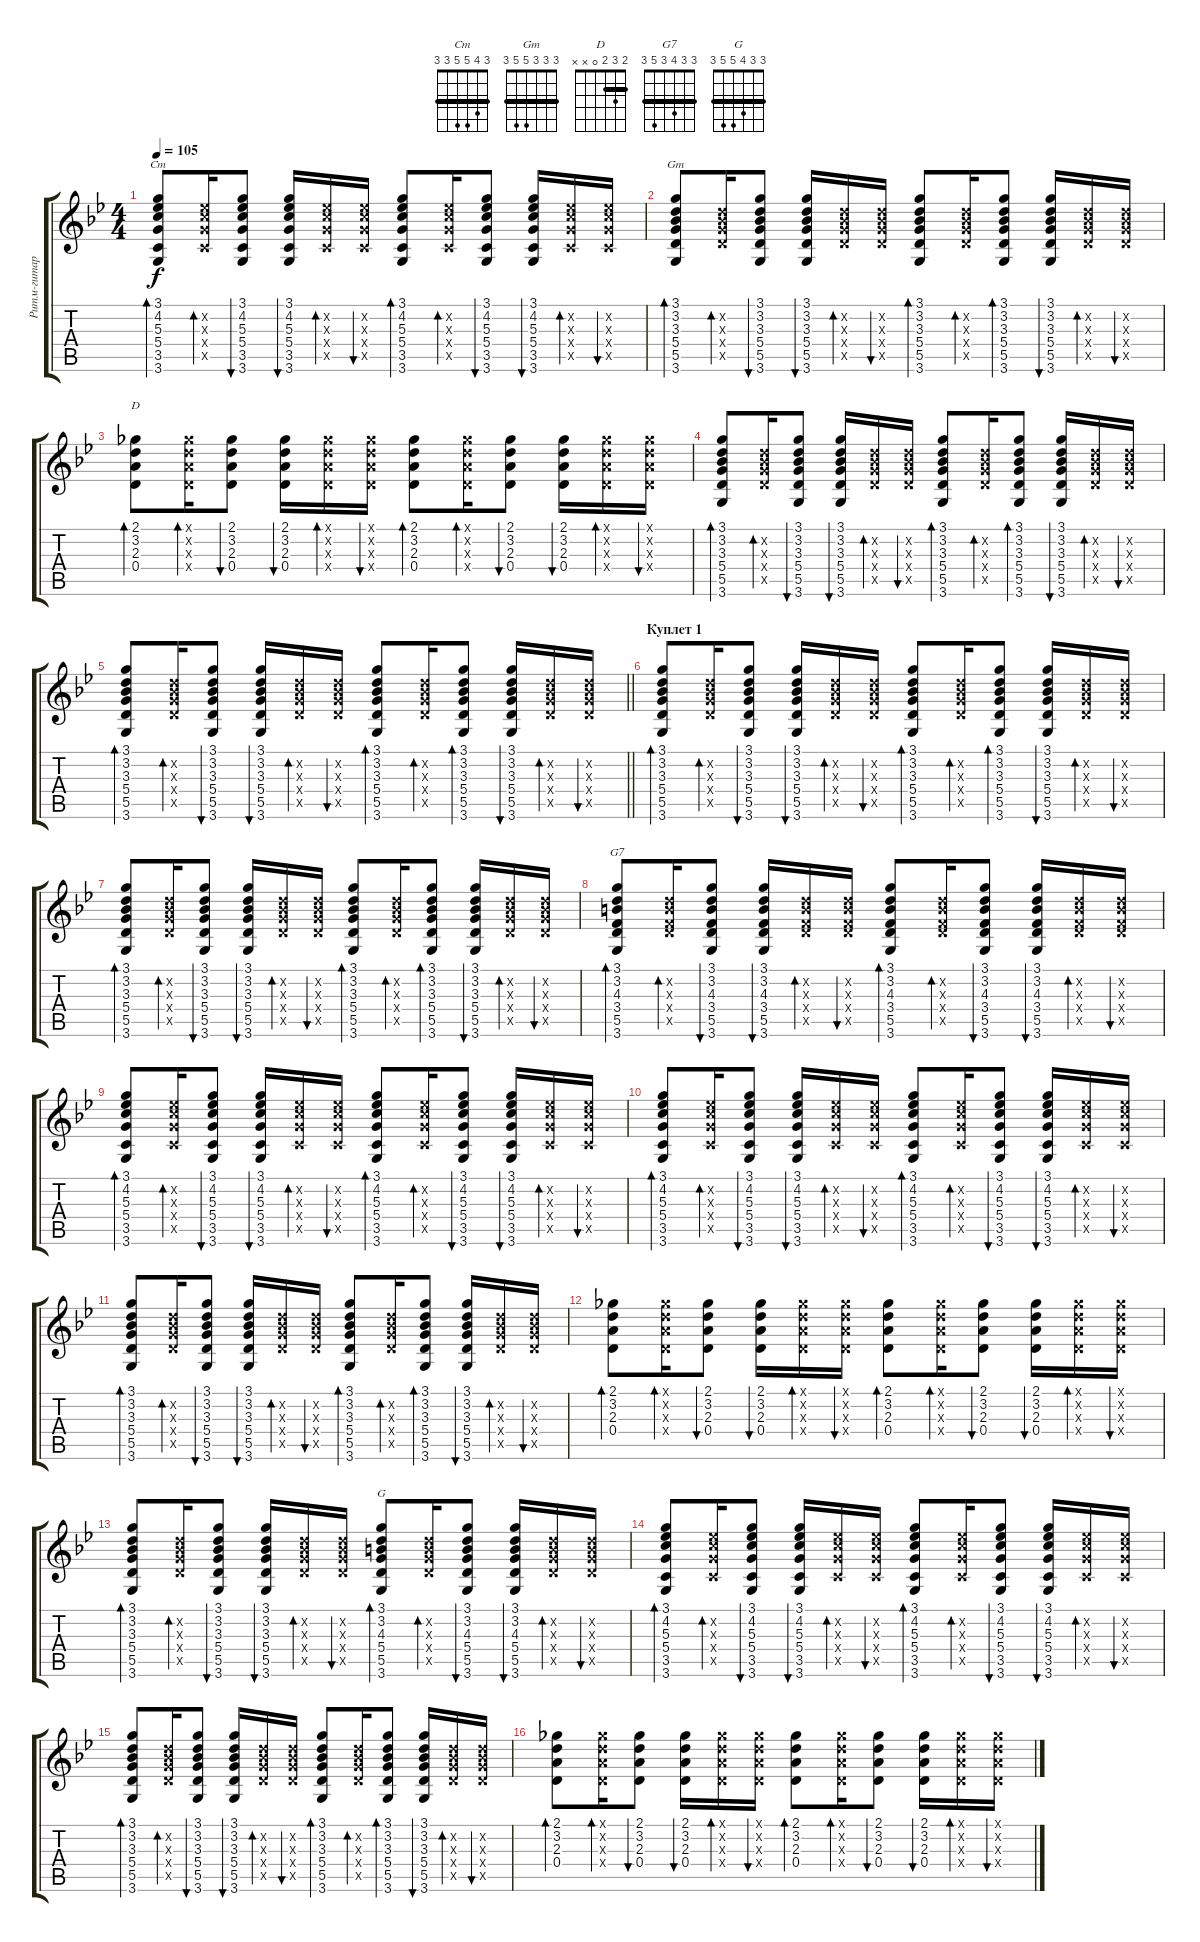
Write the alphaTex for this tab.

\track ("Ритм-гитара" "Ритм-гитар") {instrument acousticguitarsteel}
\staff {score tabs}
\tuning (E4 B3 G3 D3 A2 E2) {hide}
\chord ("Cm" 3 4 5 5 3 3) {barre 3}
\chord ("Gm" 3 3 3 5 5 3) {barre 3}
\chord ("D" 2 3 2 0 x x) {barre 2}
\chord ("G7" 3 3 4 3 5 3) {barre 3}
\chord ("G" 3 3 4 5 5 3) {barre 3}
\ts (4 4)
\tempo 105
\clef g2
\ks gminor
(3.1 4.2 5.3 5.4 3.5 3.6).8{bd 30 ch "Cm" dy f instrument acousticguitarsteel} (4.2{x} 5.3{x} 5.4{x} 3.5{x}).16{bd 30} (3.1 4.2 5.3 5.4 3.5 3.6).8{bu 30} (3.1 4.2 5.3 5.4 3.5 3.6).16{bu 30} (4.2{x} 5.3{x} 5.4{x} 3.5{x}).16{bd 30} (4.2{x} 5.3{x} 5.4{x} 3.5{x}).16{bu 30} (3.1 4.2 5.3 5.4 3.5 3.6).8{bd 30} (4.2{x} 5.3{x} 5.4{x} 3.5{x}).16{bd 30} (3.1 4.2 5.3 5.4 3.5 3.6).8{bu 30} (3.1 4.2 5.3 5.4 3.5 3.6).16{bu 30} (4.2{x} 5.3{x} 5.4{x} 3.5{x}).16{bd 30} (4.2{x} 5.3{x} 5.4{x} 3.5{x}).16{bu 30} |
(3.1 3.2 3.3 5.4 5.5 3.6).8{bd 30 ch "Gm"} (3.2{x} 3.3{x} 5.4{x} 5.5{x}).16{bd 30} (3.1 3.2 3.3 5.4 5.5 3.6).8{bu 30} (3.1 3.2 3.3 5.4 5.5 3.6).16{bu 30} (3.2{x} 3.3{x} 5.4{x} 5.5{x}).16{bd 30} (3.2{x} 3.3{x} 5.4{x} 5.5{x}).16{bu 30} (3.1 3.2 3.3 5.4 5.5 3.6).8{bd 30} (3.2{x} 3.3{x} 5.4{x} 5.5{x}).16{bd 30} (3.1 3.2 3.3 5.4 5.5 3.6).8{bd 30} (3.1 3.2 3.3 5.4 5.5 3.6).16{bu 30} (3.2{x} 3.3{x} 5.4{x} 5.5{x}).16{bd 30} (3.2{x} 3.3{x} 5.4{x} 5.5{x}).16{bu 30} |
(2.1 3.2 2.3 0.4).8{bd 30 ch "D"} (2.1{x} 3.2{x} 2.3{x} 0.4{x}).16{bd 30} (2.1 3.2 2.3 0.4).8{bu 30} (2.1 3.2 2.3 0.4).16{bu 30} (2.1{x} 3.2{x} 2.3{x} 0.4{x}).16{bd 30} (2.1{x} 3.2{x} 2.3{x} 0.4{x}).16{bu 30} (2.1 3.2 2.3 0.4).8{bd 30} (2.1{x} 3.2{x} 2.3{x} 0.4{x}).16{bd 30} (2.1 3.2 2.3 0.4).8{bu 30} (2.1 3.2 2.3 0.4).16{bu 30} (2.1{x} 3.2{x} 2.3{x} 0.4{x}).16{bd 30} (2.1{x} 3.2{x} 2.3{x} 0.4{x}).16{bu 30} |
(3.1 3.2 3.3 5.4 5.5 3.6).8{bd 30} (3.2{x} 3.3{x} 5.4{x} 5.5{x}).16{bd 30} (3.1 3.2 3.3 5.4 5.5 3.6).8{bu 30} (3.1 3.2 3.3 5.4 5.5 3.6).16{bu 30} (3.2{x} 3.3{x} 5.4{x} 5.5{x}).16{bd 30} (3.2{x} 3.3{x} 5.4{x} 5.5{x}).16{bu 30} (3.1 3.2 3.3 5.4 5.5 3.6).8{bd 30} (3.2{x} 3.3{x} 5.4{x} 5.5{x}).16{bd 30} (3.1 3.2 3.3 5.4 5.5 3.6).8{bd 30} (3.1 3.2 3.3 5.4 5.5 3.6).16{bu 30} (3.2{x} 3.3{x} 5.4{x} 5.5{x}).16{bd 30} (3.2{x} 3.3{x} 5.4{x} 5.5{x}).16{bu 30} |
\barLineRight lightlight
(3.1 3.2 3.3 5.4 5.5 3.6).8{bd 30} (3.2{x} 3.3{x} 5.4{x} 5.5{x}).16{bd 30} (3.1 3.2 3.3 5.4 5.5 3.6).8{bu 30} (3.1 3.2 3.3 5.4 5.5 3.6).16{bu 30} (3.2{x} 3.3{x} 5.4{x} 5.5{x}).16{bd 30} (3.2{x} 3.3{x} 5.4{x} 5.5{x}).16{bu 30} (3.1 3.2 3.3 5.4 5.5 3.6).8{bd 30} (3.2{x} 3.3{x} 5.4{x} 5.5{x}).16{bd 30} (3.1 3.2 3.3 5.4 5.5 3.6).8{bd 30} (3.1 3.2 3.3 5.4 5.5 3.6).16{bu 30} (3.2{x} 3.3{x} 5.4{x} 5.5{x}).16{bd 30} (3.2{x} 3.3{x} 5.4{x} 5.5{x}).16{bu 30} |
\section ("" "Куплет 1")
(3.1 3.2 3.3 5.4 5.5 3.6).8{bd 30} (3.2{x} 3.3{x} 5.4{x} 5.5{x}).16{bd 30} (3.1 3.2 3.3 5.4 5.5 3.6).8{bu 30} (3.1 3.2 3.3 5.4 5.5 3.6).16{bu 30} (3.2{x} 3.3{x} 5.4{x} 5.5{x}).16{bd 30} (3.2{x} 3.3{x} 5.4{x} 5.5{x}).16{bu 30} (3.1 3.2 3.3 5.4 5.5 3.6).8{bd 30} (3.2{x} 3.3{x} 5.4{x} 5.5{x}).16{bd 30} (3.1 3.2 3.3 5.4 5.5 3.6).8{bd 30} (3.1 3.2 3.3 5.4 5.5 3.6).16{bu 30} (3.2{x} 3.3{x} 5.4{x} 5.5{x}).16{bd 30} (3.2{x} 3.3{x} 5.4{x} 5.5{x}).16{bu 30} |
(3.1 3.2 3.3 5.4 5.5 3.6).8{bd 30} (3.2{x} 3.3{x} 5.4{x} 5.5{x}).16{bd 30} (3.1 3.2 3.3 5.4 5.5 3.6).8{bu 30} (3.1 3.2 3.3 5.4 5.5 3.6).16{bu 30} (3.2{x} 3.3{x} 5.4{x} 5.5{x}).16{bd 30} (3.2{x} 3.3{x} 5.4{x} 5.5{x}).16{bu 30} (3.1 3.2 3.3 5.4 5.5 3.6).8{bd 30} (3.2{x} 3.3{x} 5.4{x} 5.5{x}).16{bd 30} (3.1 3.2 3.3 5.4 5.5 3.6).8{bd 30} (3.1 3.2 3.3 5.4 5.5 3.6).16{bu 30} (3.2{x} 3.3{x} 5.4{x} 5.5{x}).16{bd 30} (3.2{x} 3.3{x} 5.4{x} 5.5{x}).16{bu 30} |
(3.1 3.2 4.3 3.4 5.5 3.6).8{bd 30 ch "G7"} (3.2{x} 4.3{x} 3.4{x} 5.5{x}).16{bd 30} (3.1 3.2 4.3 3.4 5.5 3.6).8{bu 30} (3.1 3.2 4.3 3.4 5.5 3.6).16{bu 30} (3.2{x} 4.3{x} 3.4{x} 5.5{x}).16{bd 30} (3.2{x} 4.3{x} 3.4{x} 5.5{x}).16{bu 30} (3.1 3.2 4.3 3.4 5.5 3.6).8{bd 30} (3.2{x} 4.3{x} 3.4{x} 5.5{x}).16{bd 30} (3.1 3.2 4.3 3.4 5.5 3.6).8{bu 30} (3.1 3.2 4.3 3.4 5.5 3.6).16{bu 30} (3.2{x} 4.3{x} 3.4{x} 5.5{x}).16{bd 30} (3.2{x} 4.3{x} 3.4{x} 5.5{x}).16{bu 30} |
(3.1 4.2 5.3 5.4 3.5 3.6).8{bd 30} (4.2{x} 5.3{x} 5.4{x} 3.5{x}).16{bd 30} (3.1 4.2 5.3 5.4 3.5 3.6).8{bu 30} (3.1 4.2 5.3 5.4 3.5 3.6).16{bu 30} (4.2{x} 5.3{x} 5.4{x} 3.5{x}).16{bd 30} (4.2{x} 5.3{x} 5.4{x} 3.5{x}).16{bu 30} (3.1 4.2 5.3 5.4 3.5 3.6).8{bd 30} (4.2{x} 5.3{x} 5.4{x} 3.5{x}).16{bd 30} (3.1 4.2 5.3 5.4 3.5 3.6).8{bu 30} (3.1 4.2 5.3 5.4 3.5 3.6).16{bu 30} (4.2{x} 5.3{x} 5.4{x} 3.5{x}).16{bd 30} (4.2{x} 5.3{x} 5.4{x} 3.5{x}).16{bu 30} |
(3.1 4.2 5.3 5.4 3.5 3.6).8{bd 30} (4.2{x} 5.3{x} 5.4{x} 3.5{x}).16{bd 30} (3.1 4.2 5.3 5.4 3.5 3.6).8{bu 30} (3.1 4.2 5.3 5.4 3.5 3.6).16{bu 30} (4.2{x} 5.3{x} 5.4{x} 3.5{x}).16{bd 30} (4.2{x} 5.3{x} 5.4{x} 3.5{x}).16{bu 30} (3.1 4.2 5.3 5.4 3.5 3.6).8{bd 30} (4.2{x} 5.3{x} 5.4{x} 3.5{x}).16{bd 30} (3.1 4.2 5.3 5.4 3.5 3.6).8{bu 30} (3.1 4.2 5.3 5.4 3.5 3.6).16{bu 30} (4.2{x} 5.3{x} 5.4{x} 3.5{x}).16{bd 30} (4.2{x} 5.3{x} 5.4{x} 3.5{x}).16{bu 30} |
(3.1 3.2 3.3 5.4 5.5 3.6).8{bd 30} (3.2{x} 3.3{x} 5.4{x} 5.5{x}).16{bd 30} (3.1 3.2 3.3 5.4 5.5 3.6).8{bu 30} (3.1 3.2 3.3 5.4 5.5 3.6).16{bu 30} (3.2{x} 3.3{x} 5.4{x} 5.5{x}).16{bd 30} (3.2{x} 3.3{x} 5.4{x} 5.5{x}).16{bu 30} (3.1 3.2 3.3 5.4 5.5 3.6).8{bd 30} (3.2{x} 3.3{x} 5.4{x} 5.5{x}).16{bd 30} (3.1 3.2 3.3 5.4 5.5 3.6).8{bd 30} (3.1 3.2 3.3 5.4 5.5 3.6).16{bu 30} (3.2{x} 3.3{x} 5.4{x} 5.5{x}).16{bd 30} (3.2{x} 3.3{x} 5.4{x} 5.5{x}).16{bu 30} |
(2.1 3.2 2.3 0.4).8{bd 30} (2.1{x} 3.2{x} 2.3{x} 0.4{x}).16{bd 30} (2.1 3.2 2.3 0.4).8{bu 30} (2.1 3.2 2.3 0.4).16{bu 30} (2.1{x} 3.2{x} 2.3{x} 0.4{x}).16{bd 30} (2.1{x} 3.2{x} 2.3{x} 0.4{x}).16{bu 30} (2.1 3.2 2.3 0.4).8{bd 30} (2.1{x} 3.2{x} 2.3{x} 0.4{x}).16{bd 30} (2.1 3.2 2.3 0.4).8{bu 30} (2.1 3.2 2.3 0.4).16{bu 30} (2.1{x} 3.2{x} 2.3{x} 0.4{x}).16{bd 30} (2.1{x} 3.2{x} 2.3{x} 0.4{x}).16{bu 30} |
(3.1 3.2 3.3 5.4 5.5 3.6).8{bd 30} (3.2{x} 3.3{x} 5.4{x} 5.5{x}).16{bd 30} (3.1 3.2 3.3 5.4 5.5 3.6).8{bu 30} (3.1 3.2 3.3 5.4 5.5 3.6).16{bu 30} (3.2{x} 3.3{x} 5.4{x} 5.5{x}).16{bd 30} (3.2{x} 3.3{x} 5.4{x} 5.5{x}).16{bu 30} (3.1 3.2 4.3 5.4 5.5 3.6).8{bd 30 ch "G"} (3.2{x} 4.3{x} 5.4{x} 5.5{x}).16{bd 30} (3.1 3.2 4.3 5.4 5.5 3.6).8{bu 30} (3.1 3.2 4.3 5.4 5.5 3.6).16{bu 30} (3.2{x} 4.3{x} 5.4{x} 5.5{x}).16{bd 30} (3.2{x} 4.3{x} 5.4{x} 5.5{x}).16{bu 30} |
(3.1 4.2 5.3 5.4 3.5 3.6).8{bd 30} (4.2{x} 5.3{x} 5.4{x} 3.5{x}).16{bd 30} (3.1 4.2 5.3 5.4 3.5 3.6).8{bu 30} (3.1 4.2 5.3 5.4 3.5 3.6).16{bu 30} (4.2{x} 5.3{x} 5.4{x} 3.5{x}).16{bd 30} (4.2{x} 5.3{x} 5.4{x} 3.5{x}).16{bu 30} (3.1 4.2 5.3 5.4 3.5 3.6).8{bd 30} (4.2{x} 5.3{x} 5.4{x} 3.5{x}).16{bd 30} (3.1 4.2 5.3 5.4 3.5 3.6).8{bu 30} (3.1 4.2 5.3 5.4 3.5 3.6).16{bu 30} (4.2{x} 5.3{x} 5.4{x} 3.5{x}).16{bd 30} (4.2{x} 5.3{x} 5.4{x} 3.5{x}).16{bu 30} |
(3.1 3.2 3.3 5.4 5.5 3.6).8{bd 30} (3.2{x} 3.3{x} 5.4{x} 5.5{x}).16{bd 30} (3.1 3.2 3.3 5.4 5.5 3.6).8{bu 30} (3.1 3.2 3.3 5.4 5.5 3.6).16{bu 30} (3.2{x} 3.3{x} 5.4{x} 5.5{x}).16{bd 30} (3.2{x} 3.3{x} 5.4{x} 5.5{x}).16{bu 30} (3.1 3.2 3.3 5.4 5.5 3.6).8{bd 30} (3.2{x} 3.3{x} 5.4{x} 5.5{x}).16{bd 30} (3.1 3.2 3.3 5.4 5.5 3.6).8{bd 30} (3.1 3.2 3.3 5.4 5.5 3.6).16{bu 30} (3.2{x} 3.3{x} 5.4{x} 5.5{x}).16{bd 30} (3.2{x} 3.3{x} 5.4{x} 5.5{x}).16{bu 30} |
(2.1 3.2 2.3 0.4).8{bd 30} (2.1{x} 3.2{x} 2.3{x} 0.4{x}).16{bd 30} (2.1 3.2 2.3 0.4).8{bu 30} (2.1 3.2 2.3 0.4).16{bu 30} (2.1{x} 3.2{x} 2.3{x} 0.4{x}).16{bd 30} (2.1{x} 3.2{x} 2.3{x} 0.4{x}).16{bu 30} (2.1 3.2 2.3 0.4).8{bd 30} (2.1{x} 3.2{x} 2.3{x} 0.4{x}).16{bd 30} (2.1 3.2 2.3 0.4).8{bu 30} (2.1 3.2 2.3 0.4).16{bu 30} (2.1{x} 3.2{x} 2.3{x} 0.4{x}).16{bd 30} (2.1{x} 3.2{x} 2.3{x} 0.4{x}).16{bu 30}
